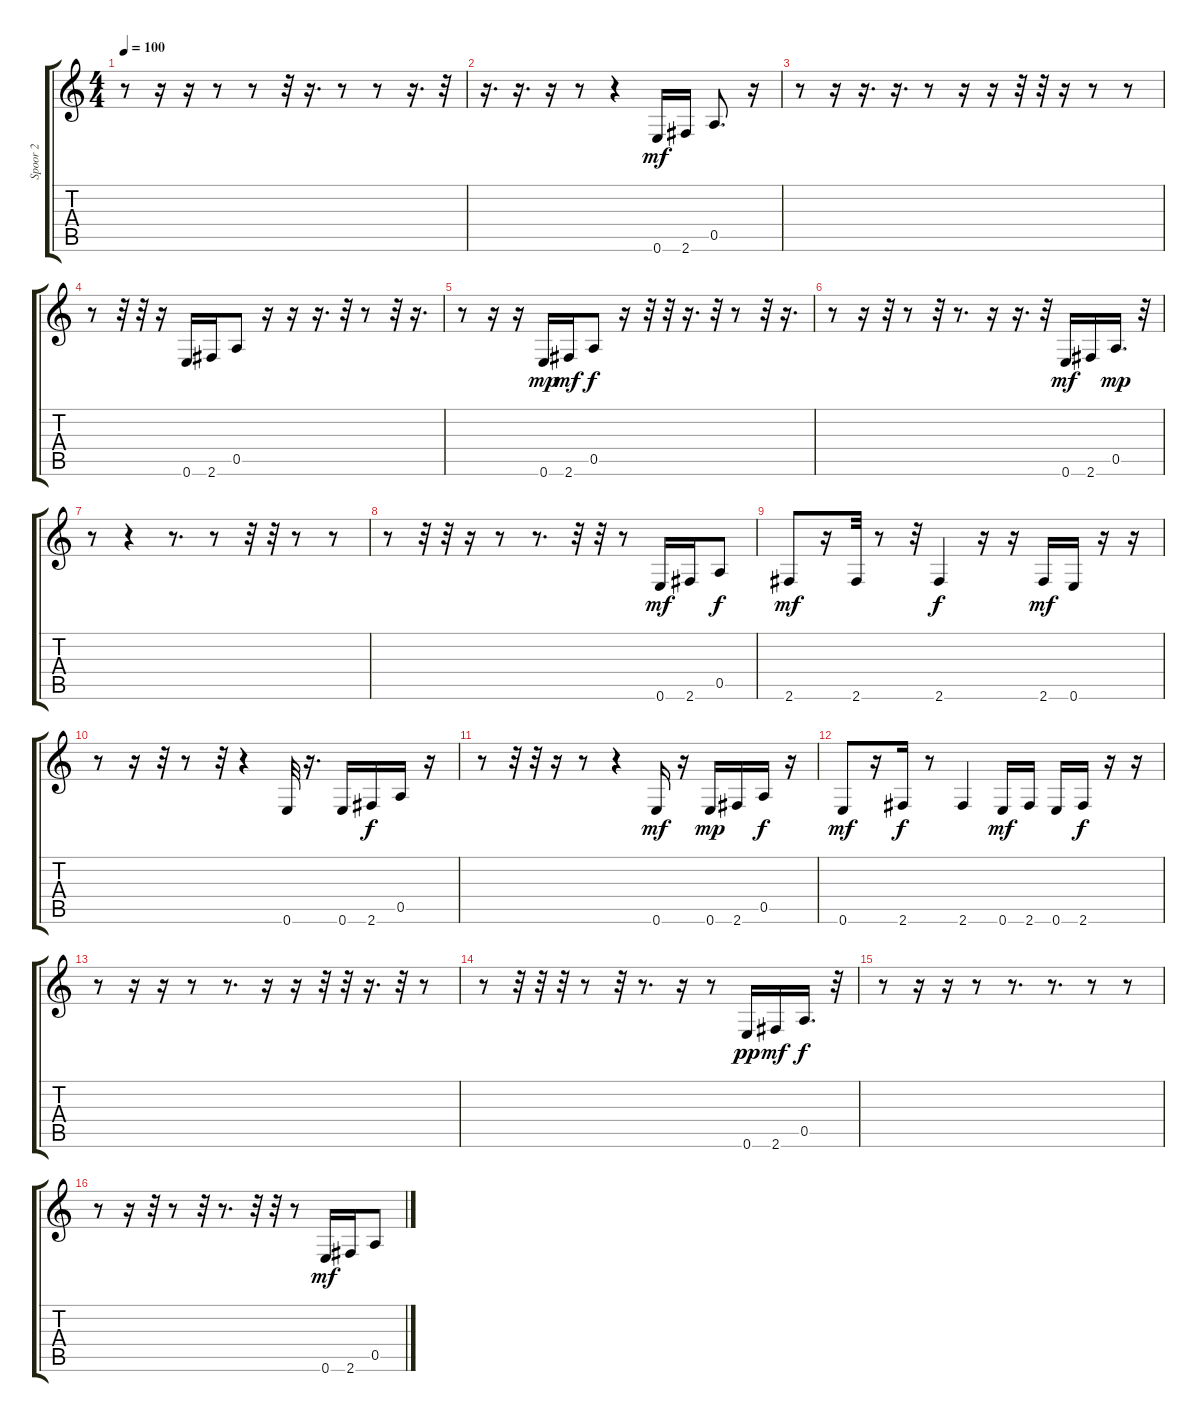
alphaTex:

\track ("Spoor 2" "Spoor 2") {instrument electricbassfinger}
\staff {score tabs}
\tuning (E4 B3 G3 D3 A2 E2) {hide}
\ts (4 4)
\tempo 100
\clef g2
\ks c
r.8{dy mf} r.16 r.16 r.8 r.8 r.32 r.16{d} r.8 r.8 r.16{d} r.32 |
r.16{d} r.16{d} r.16 r.8 r.4 0.6.16 2.6.16 0.5.8{d} r.16 |
r.8 r.16 r.16{d} r.16{d} r.8 r.16 r.16 r.32 r.32 r.16 r.8 r.8 |
r.8 r.32 r.32 r.16 0.6.16 2.6.16 0.5.8 r.16 r.16 r.16{d} r.32 r.8 r.32 r.16{d} |
r.8 r.16 r.16 0.6.16{dy mp} 2.6.16{dy mf} 0.5.8{dy f} r.16 r.32 r.32 r.16{d} r.32 r.8 r.32 r.16{d} |
r.8 r.16 r.32 r.8 r.32 r.8{d} r.16 r.16{d} r.32 0.6.16{dy mf} 2.6.16 0.5.16{d dy mp} r.32 |
r.8 r.4 r.8{d} r.8 r.32 r.32 r.8 r.8 |
r.8 r.32 r.32 r.16 r.8 r.8{d} r.32 r.32 r.8 0.6.16{dy mf} 2.6.16 0.5.8{dy f} |
2.6.8{dy mf} r.16 2.6.32 r.8 r.32 2.6.4{dy f} r.16 r.16 2.6.16{dy mf} 0.6.16 r.16 r.16 |
r.8 r.16 r.32 r.8 r.32 r.4 0.6.32 r.16{d} 0.6.16 2.6.16{dy f} 0.5.16 r.16 |
r.8 r.32 r.32 r.16 r.8 r.4 0.6.16{dy mf} r.16 0.6.16{dy mp} 2.6.16 0.5.16{dy f} r.16 |
0.6.8{dy mf} r.16 2.6.16{dy f} r.8 2.6.4 0.6.16{dy mf} 2.6.16 0.6.16 2.6.16{dy f} r.16 r.16 |
r.8 r.16 r.16 r.8 r.8{d} r.16 r.16 r.32 r.32 r.16{d} r.32 r.8 |
r.8 r.32 r.32 r.32 r.8 r.32 r.8{d} r.16 r.8 0.6.16{dy pp} 2.6.16{dy mf} 0.5.16{d dy f} r.32 |
r.8 r.16 r.16 r.8 r.8{d} r.8{d} r.8 r.8 |
r.8 r.16 r.32 r.8 r.32 r.8{d} r.32 r.32 r.8 0.6.16{dy mf} 2.6.16 0.5.8
